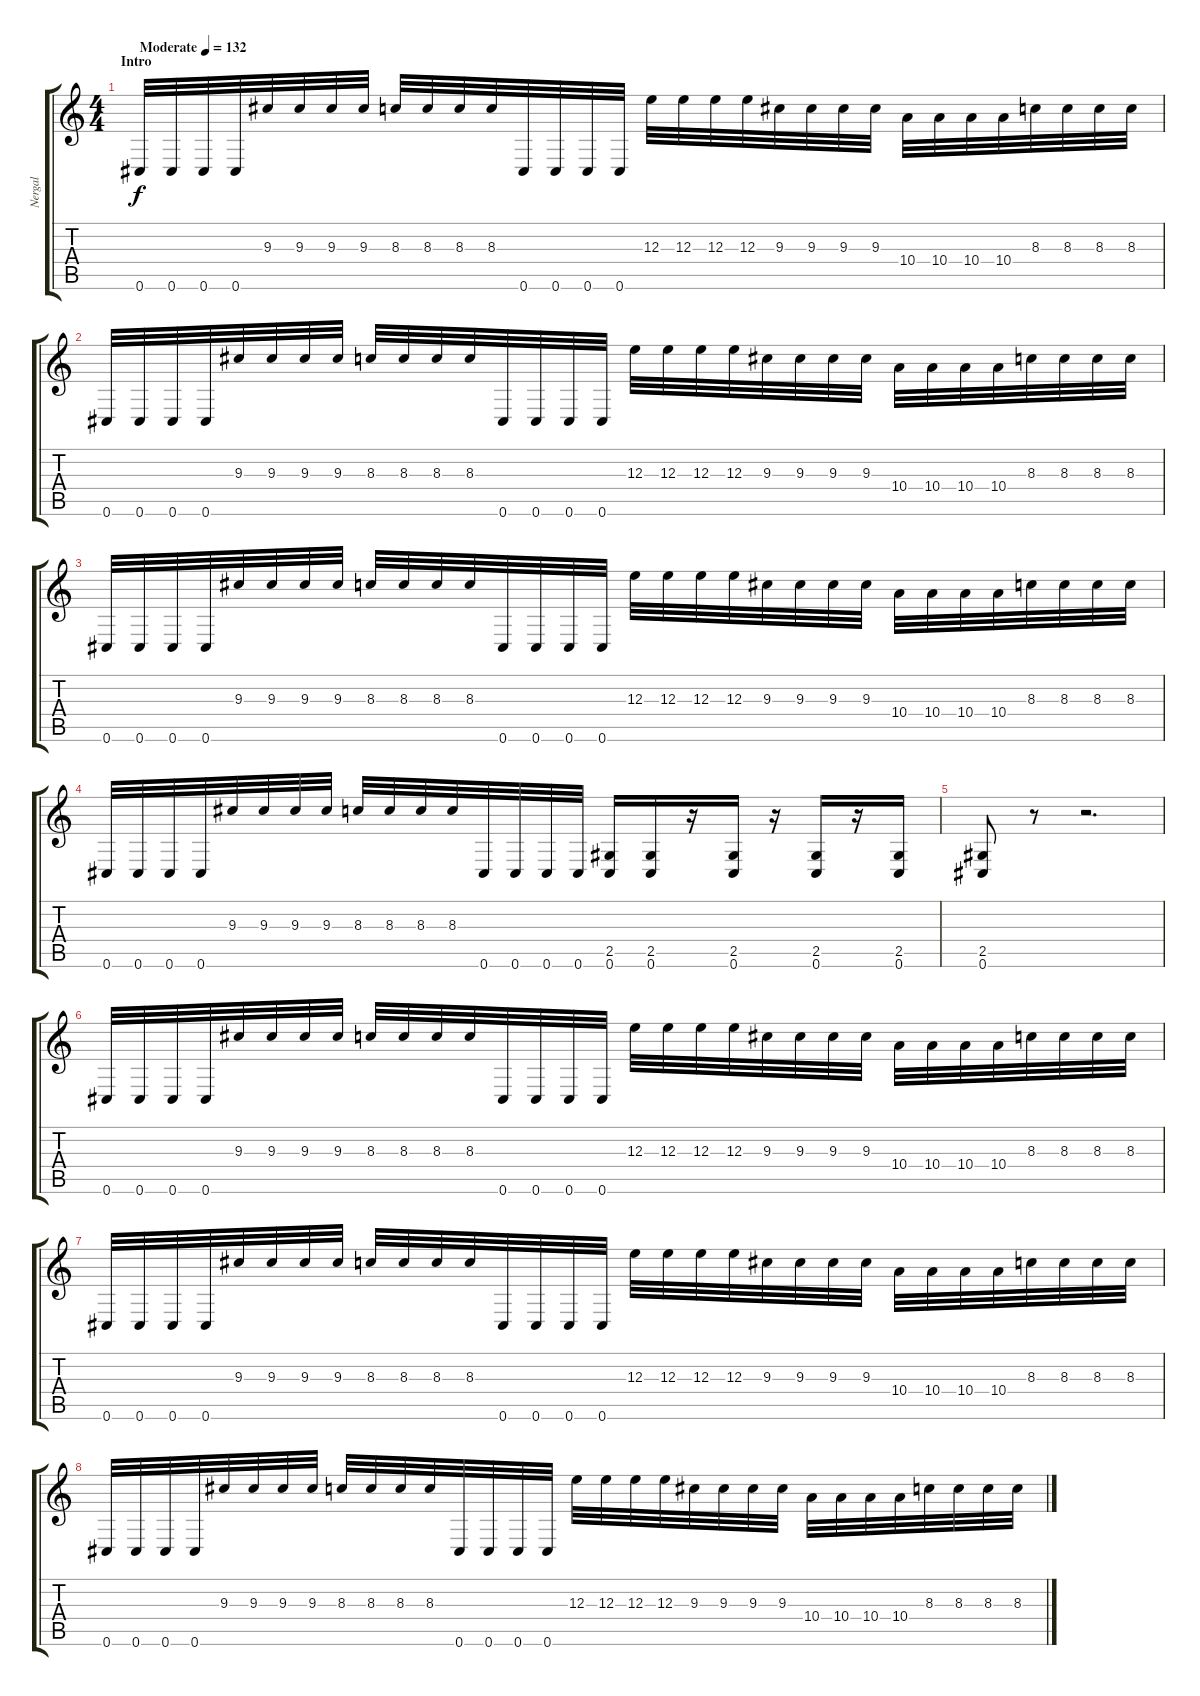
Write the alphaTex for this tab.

\track ("Nergal" "Nergal") {instrument distortionguitar}
\staff {score tabs}
\tuning (Db4 Ab3 E3 B2 Gb2 Db2) {hide}
\ts (4 4)
\section ("" "Intro")
\tempo (132 "Moderate")
\clef g2
\ks c
0.6.32{dy f instrument distortionguitar} 0.6.32 0.6.32 0.6.32 9.3.32 9.3.32 9.3.32 9.3.32 8.3.32 8.3.32 8.3.32 8.3.32 0.6.32 0.6.32 0.6.32 0.6.32 12.3.32 12.3.32 12.3.32 12.3.32 9.3.32 9.3.32 9.3.32 9.3.32 10.4.32 10.4.32 10.4.32 10.4.32 8.3.32 8.3.32 8.3.32 8.3.32 |
0.6.32 0.6.32 0.6.32 0.6.32 9.3.32 9.3.32 9.3.32 9.3.32 8.3.32 8.3.32 8.3.32 8.3.32 0.6.32 0.6.32 0.6.32 0.6.32 12.3.32 12.3.32 12.3.32 12.3.32 9.3.32 9.3.32 9.3.32 9.3.32 10.4.32 10.4.32 10.4.32 10.4.32 8.3.32 8.3.32 8.3.32 8.3.32 |
0.6.32 0.6.32 0.6.32 0.6.32 9.3.32 9.3.32 9.3.32 9.3.32 8.3.32 8.3.32 8.3.32 8.3.32 0.6.32 0.6.32 0.6.32 0.6.32 12.3.32 12.3.32 12.3.32 12.3.32 9.3.32 9.3.32 9.3.32 9.3.32 10.4.32 10.4.32 10.4.32 10.4.32 8.3.32 8.3.32 8.3.32 8.3.32 |
0.6.32 0.6.32 0.6.32 0.6.32 9.3.32 9.3.32 9.3.32 9.3.32 8.3.32 8.3.32 8.3.32 8.3.32 0.6.32 0.6.32 0.6.32 0.6.32 (2.5 0.6).16 (2.5 0.6).16 r.16 (2.5 0.6).16 r.16 (2.5 0.6).16 r.16 (2.5 0.6).16 |
(2.5 0.6).8 r.8 r.2{d} |
0.6.32 0.6.32 0.6.32 0.6.32 9.3.32 9.3.32 9.3.32 9.3.32 8.3.32 8.3.32 8.3.32 8.3.32 0.6.32 0.6.32 0.6.32 0.6.32 12.3.32 12.3.32 12.3.32 12.3.32 9.3.32 9.3.32 9.3.32 9.3.32 10.4.32 10.4.32 10.4.32 10.4.32 8.3.32 8.3.32 8.3.32 8.3.32 |
0.6.32 0.6.32 0.6.32 0.6.32 9.3.32 9.3.32 9.3.32 9.3.32 8.3.32 8.3.32 8.3.32 8.3.32 0.6.32 0.6.32 0.6.32 0.6.32 12.3.32 12.3.32 12.3.32 12.3.32 9.3.32 9.3.32 9.3.32 9.3.32 10.4.32 10.4.32 10.4.32 10.4.32 8.3.32 8.3.32 8.3.32 8.3.32 |
0.6.32 0.6.32 0.6.32 0.6.32 9.3.32 9.3.32 9.3.32 9.3.32 8.3.32 8.3.32 8.3.32 8.3.32 0.6.32 0.6.32 0.6.32 0.6.32 12.3.32 12.3.32 12.3.32 12.3.32 9.3.32 9.3.32 9.3.32 9.3.32 10.4.32 10.4.32 10.4.32 10.4.32 8.3.32 8.3.32 8.3.32 8.3.32
